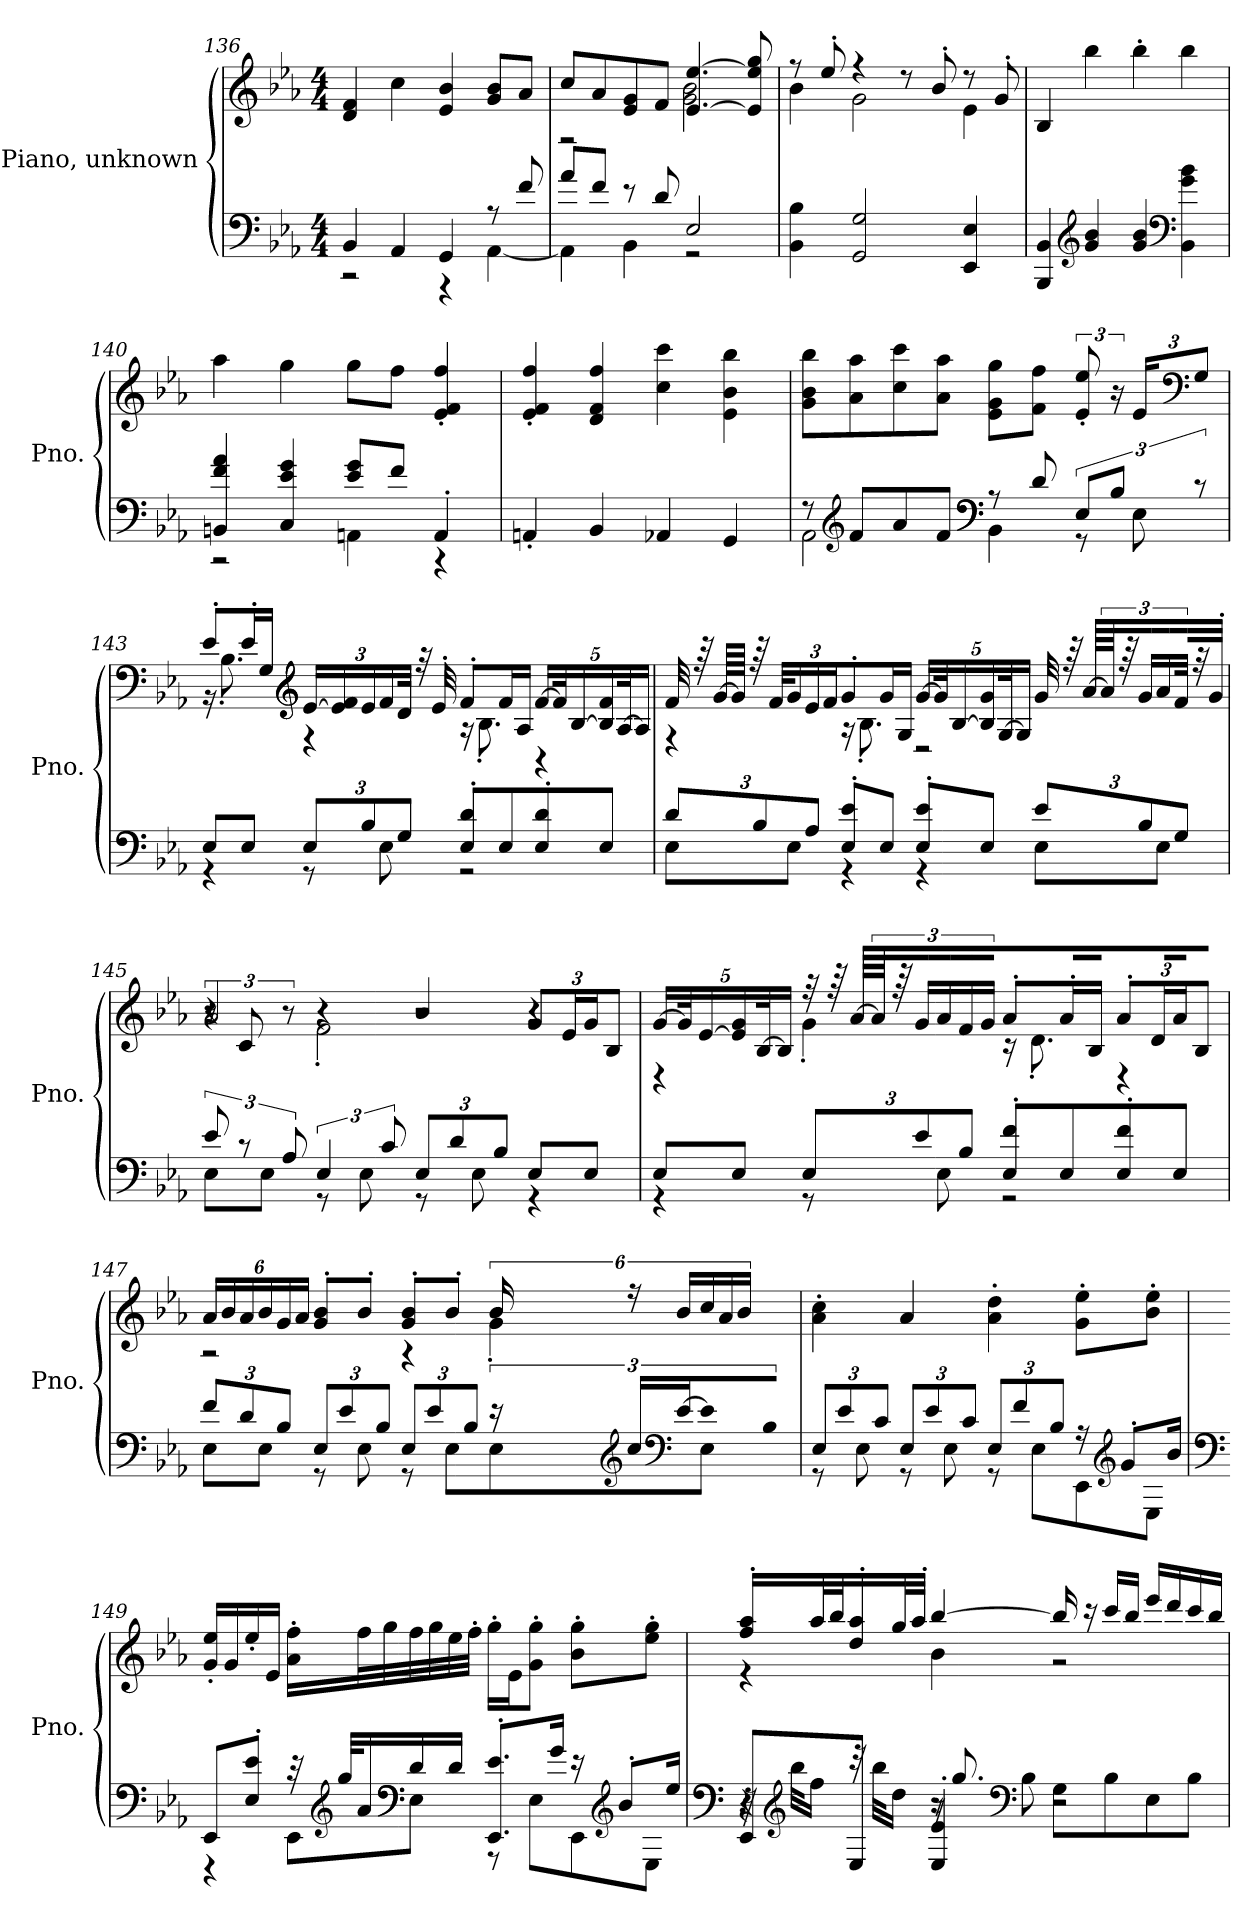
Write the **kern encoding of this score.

**kern	**kern
*part1	*part1
*staff2	*staff1
*I"Piano, unknown	*
*I'Pno.	*
*clefF4	*clefG2
*k[b-e-a-]	*k[b-e-a-]
*M4/4	*M4/4
=136	=136
*^	*
4BB-/	2r	4d/ 4f/
4AA-/	.	4cc\
4GG/	4r	4e-/ 4b-/
8r	[4AA-\	8g/ 8b-/L
8f/	.	8a-/J
=137	=137	=137
*	*	*^
8a-/L	4AA-\]	8cc/L	2r
8f/J	.	8a-/	.
8r	4BB-\	8e-/ 8g/	.
8d/	.	8f/J	.
2E-/	2r	[4.e-/ [4.ee-/	2g\ 2b-\
.	.	8e-/] 8ee-/] 8gg/	.
*v	*v	*	*
!!LO:LB:g=z	!!
=138	=138	=138
4BB-\ 4B-\	8r	4b-\
.	8ee-'/	.
2GG/ 2G/	4r	2g\
.	8r	.
.	8b-'/	.
4EE-/ 4E-/	8r	4e-\
.	8g'/	.
*	*v	*v
=139	=139
4BBB-/ 4BB-/	4B-/
*clefG2	*
4g/ 4b-/	4bb-\
4g/ 4b-/	4bb-'\
*clefF4	*
4BB-\ 4g\ 4b-\	4bb-\
=140	=140
*^	*
4BBn/ 4f/ 4a-/	2r	4aa-\
4C/ 4e-/ 4g/	.	4gg\
8e-/ 8g/L	4AAn\	8gg\L
8f/J	.	8ff\J
4AA'/	4r	4e-/' 4f/' 4ff/'
*v	*v	*
=141	=141
4AAn'/	4e-/' 4f/' 4ff/'
4BB-/	4d/ 4f/ 4ff/
4AA-X/	4cc\ 4ccc\
4GG/	4e-\ 4b-\ 4bb-\
!!LO:LB:g=z
=142	=142
*^	*
8r	2AA-\	8g\ 8b-\ 8bb-\L
*clefG2	*	*
8f/L	.	8a-\ 8aa-\
8a-/	.	8cc\ 8ccc\
8f/J	.	8a-\ 8aa-\J
*clefF4	*	*
8r	4BB-\	8e-\ 8g\ 8gg\L
8d/	.	8f\ 8ff\J
12E-/L	8r	12e-/' 12ee-/'
12B-/J	.	24r
.	8E-\	24e-/KL
*	*	*clefF4
12r	.	12G/J
=143	=143	=143
*	*	*^
8E-/L	4r	8e-'/L	16r
.	.	.	8.B-'\
8E-/J	.	16e-'/L	.
.	.	16G/JJ	.
*	*	*clefG2	*
*Xbrackettup	*	*Xbrackettup	*
12E-/L	8r	[24e-/LL	4r
.	.	24e-/] 24f/	.
12B-/	.	24e-/	.
.	8E-\	24f/	.
12G/J	.	48d/JJk	.
.	.	32r	.
.	.	32e-'/	.
8E-/' 8d/'L	2r	8f'/L	16r
.	.	.	8.B-'\
8E-/	.	16f/L	.
.	.	16A-/JJ	.
8E-/' 8d/'	.	[20f/LL	4r
.	.	40f/K]	.
.	.	[20B-/	.
8E-/J	.	20B-/] 20f/	.
.	.	[40A-/K	.
.	.	20A-/JJ]	.
!!LO:LB:g=z	!!
=144	=144	=144	=144
12d/L	8E-\L	32f/	4r
.	.	64r	.
.	.	[64g/LLLL	.
.	.	64g/JJJJ]	.
.	.	64r	.
12B-/	.	.	.
.	.	32f/KLL	.
.	8E-\J	24g/	.
12A-/J	.	24e-/	.
.	.	24f/J	.
8E-/' 8e-/'L	4r	8g'/	16r
.	.	.	8.B-'\
8E-/J	.	16g/L	.
.	.	16G/JJ	.
8E-/' 8e-/'L	4r	[20g/LL	2r
.	.	40g/K]	.
.	.	[20B-/	.
8E-/J	.	20B-/] 20g/	.
.	.	[40G/K	.
.	.	20G/JJ]	.
12e-/L	8E-\L	32g/	.
.	.	64r	.
.	.	[64a-/LLLL	.
*	*	*brackettup	*
.	.	96a-/JJJJ]	.
.	.	96r	.
12B-/	.	24g/LL	.
*	*	*Xbrackettup	*
.	8E-\J	24a-/	.
12G/J	.	48f/JJk	.
.	.	32r	.
.	.	32g'/	.
!!LO:PB:g=z
=145	=145	=145	=145
*	*	*	*^
*brackettup	*	*	*	*brackettup
12e-/	8E-\L	2a-/	4r	12r
12r	.	.	.	12c/
.	8E-\J	.	.	.
12A-/	.	.	.	12r
6E-/	8r	.	2f'\	4r
.	8E-\	.	.	.
12c/	.	.	.	.
*Xbrackettup	*	*	*	*
12E-/L	8r	2r	.	4b-/
12d/	.	.	.	.
.	8E-\	.	.	.
12B-/J	.	.	.	.
*	*	*	*	*Xbrackettup
8E-/L	4r	.	4r	12g/L
.	.	.	.	24e-/L
8E-/J	.	.	.	24g/J
.	.	.	.	12B-/J
*	*	*	*v	*v
=146	=146	=146	=146
8E-/L	4r	[20g/LL	4r
.	.	40g/K]	.
.	.	[20e-/	.
8E-/J	.	20e-/] 20g/	.
.	.	[40B-/K	.
.	.	20B-/JJ]	.
12E-/L	8r	32r	4g'\
.	.	64r	.
.	.	[64a-/LLLL	.
*	*	*brackettup	*
.	.	96a-/JJJJ]	.
.	.	96r	.
12e-/	.	24g/LL	.
*	*	*Xbrackettup	*
.	8E-\	24a-/	.
12B-/J	.	24f/	.
.	.	24g/JJ	.
8E-/' 8f/'L	2r	8a-'/L	16r
.	.	.	8.d'\
8E-/	.	16a-'/L	.
.	.	16B-/JJ	.
8E-/' 8f/'	.	12a-'/L	4r
.	.	24d/L	.
8E-/J	.	24a-/J	.
.	.	12B-/J	.
!!LO:LB:g=z	!!
=147	=147	=147	=147
12f/L	8E-\L	24a-/LL	2r
.	.	24b-/	.
12d/	.	24a-/	.
.	8E-\J	24b-/	.
12B-/J	.	24g/	.
.	.	24a-/JJ	.
12E-/L	8r	8g/' 8b-/'L	.
12e-/	.	.	.
.	8E-\	8b-'/J	.
12B-/J	.	.	.
12E-/L	8r	8g/' 8b-/'L	4r
12e-/	.	.	.
.	8E-\L	8b-'/J	.
12B-/J	.	.	.
*brackettup	*	*brackettup	*
24r	8E-\	24b-/	4g'\
*clefG2	*	*	*
24cc/LL	.	24r	.
*clefF4	*	*	*
[24e-/	.	24b-/LL	.
*	*	*Xbrackettup	*
16e-/]	8E-\J	24cc/	.
.	.	24a-/	.
16B-/JJ	.	.	.
.	.	24b-/JJ	.
*	*	*v	*v
=148	=148	=148
*Xbrackettup	*	*
12E-/L	8r	4a-\' 4cc\'
12e-/	.	.
.	8E-\	.
12c/J	.	.
12E-/L	8r	4a-/
12e-/	.	.
.	8E-\	.
12c/J	.	.
12E-/L	8r	4a-\' 4dd\'
12f/	.	.
.	8E-\L	.
12B-/J	.	.
16r	8EE-\	8g\' 8ee-\'L
*clefG2	*	*
8g'/L	.	.
.	8E-\J	8b-\' 8ee-\'J
16b-/Jk	.	.
!!LO:LB:g=z
=149	=149	=149
*clefF4	*	*
8EE-/L	4r	16g/' 16ee-/'LL
.	.	16g/
8E-/' 8e-/'J	.	16ee-'/
.	.	16e-/JJ
32r	8EE-\L	16a-\' 16ff\'LL
*clefG2	*	*
32gg/KLL	.	.
16a-/	.	32ff\L
.	.	32gg\
*clefF4	*	*
16d/	8E-\J	32ff\
.	.	32gg\
16d/JJ	.	32ee-\
.	.	32ff'\JJJ
8.EE-/' 8.e-/'L	8r	16gg'\LL
.	.	16e-\J
.	8E-\L	8g\' 8gg\'J
16g/Jk	.	.
16r	8EE-\	8b-\' 8gg\'L
*clefG2	*	*
8b-'/L	.	.
.	8E-\J	8ee-\' 8gg\'J
16ee-/Jk	.	.
*v	*v	*
!!LO:LB:g=z
=150	=150
*clefF4	*
*^	*^
*	*^	*	*
4r	32r	8EE-/L	16ff/' 16aa-/'LL	4r
*clefG2	*	*	*	*
.	32bb-\KLL	.	.	.
.	16ff\JJ	.	32aa-/L	.
.	.	.	32bb-/J	.
.	32r	8E-/J	16dd/' 16aa-/'	.
.	32bb-\KLL	.	.	.
.	16dd\JJ	.	32gg/L	.
.	.	.	32aa-'/JJJ	.
16r	8r	4E-/' 4e-/'	[4bb-/	4b-\
8.gg/	.	.	.	.
*clefF4	*	*	*	*
.	8B-\	.	.	.
2r	8G\L	2r	16bb-/]	2r
.	.	.	16r	.
.	8B-\	.	16ccc/LL	.
.	.	.	16bb-/JJ	.
.	8E-\	.	16eee-/LL	.
.	.	.	16ddd/	.
.	8B-\J	.	16ccc/	.
.	.	.	16bb-/JJ	.
*v	*v	*v	*	*
*	*v	*v
=	=
*-	*-
